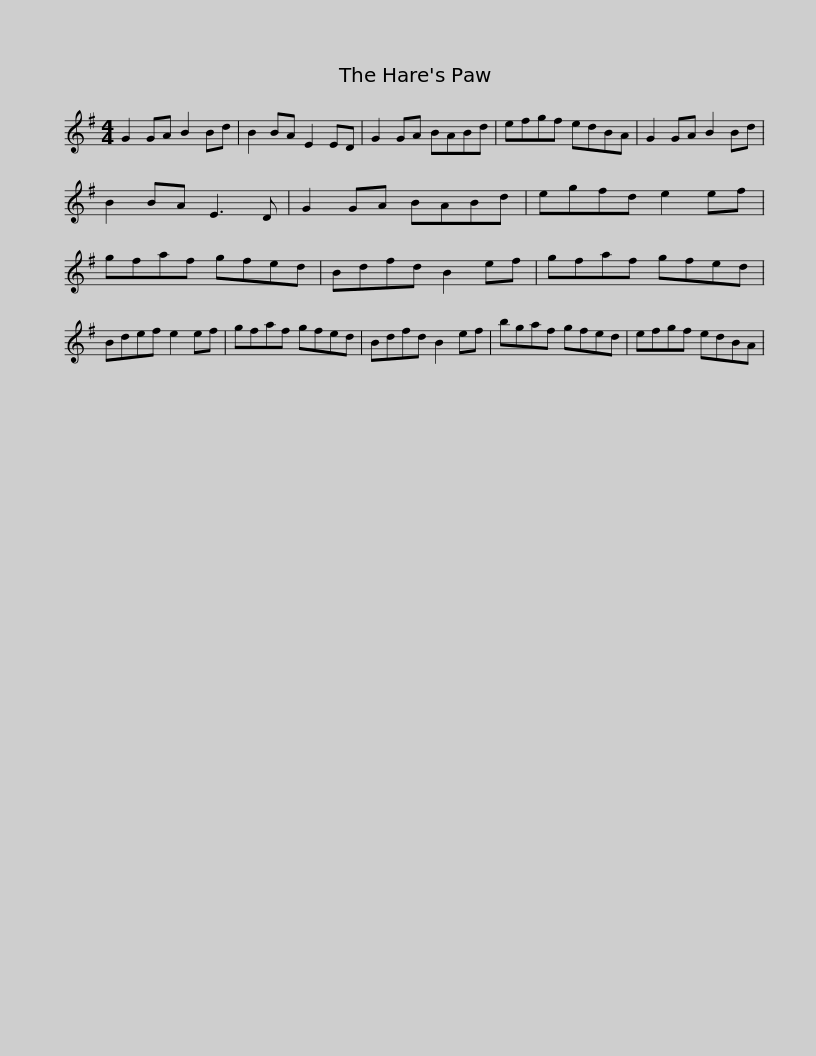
X:1
L:1/8
M:4/4
I:linebreak $
K:G
V:1 treble
V:1
 G2 GA B2 Bd | B2 BA E2 ED | G2 GA BABd | efgf edBA | G2 GA B2 Bd | %5
 B2 BA E3 D |$ G2 GA BABd | egfd e2 ef | gfaf gfed | Bdfd B2 ef | %10
 gfaf gfed | Bdef e2 ef |$ gfaf gfed | Bdfd B2 ef | bgaf gfed | %15
 efgf edBA | %16
